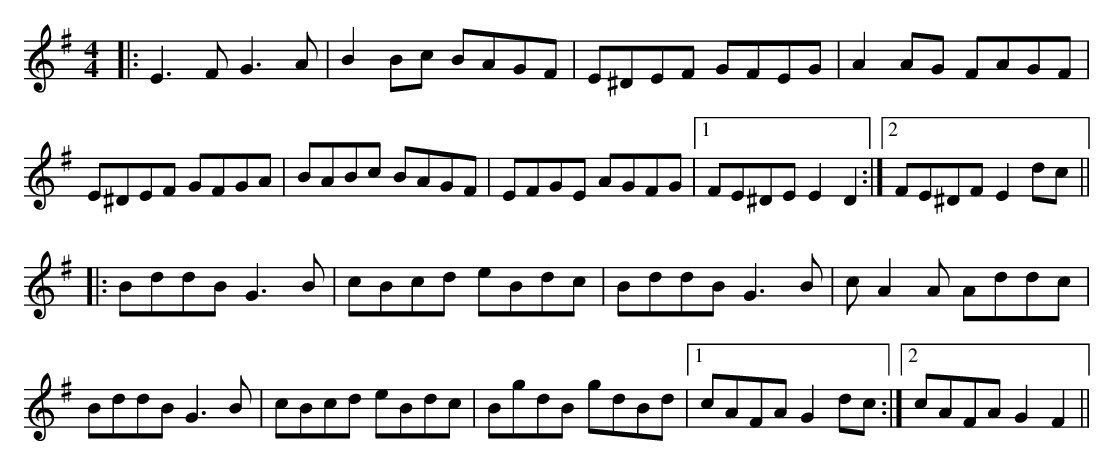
X:1
M:4/4
K:Emin
|:E3F G3A|B2Bc BAGF|E^DEF GFEG|A2AG FAGF|
E^DEF GFGA|BABc BAGF|EFGE AGFG|1 FE^DE E2D2:|2 FE^DF E2dc||
|:BddB G3B|cBcd eBdc|BddB G3B|cA2A Addc|
BddB G3B|cBcd eBdc|BgdB gdBd|1 cAFA G2dc:|2 cAFA G2 F2||
